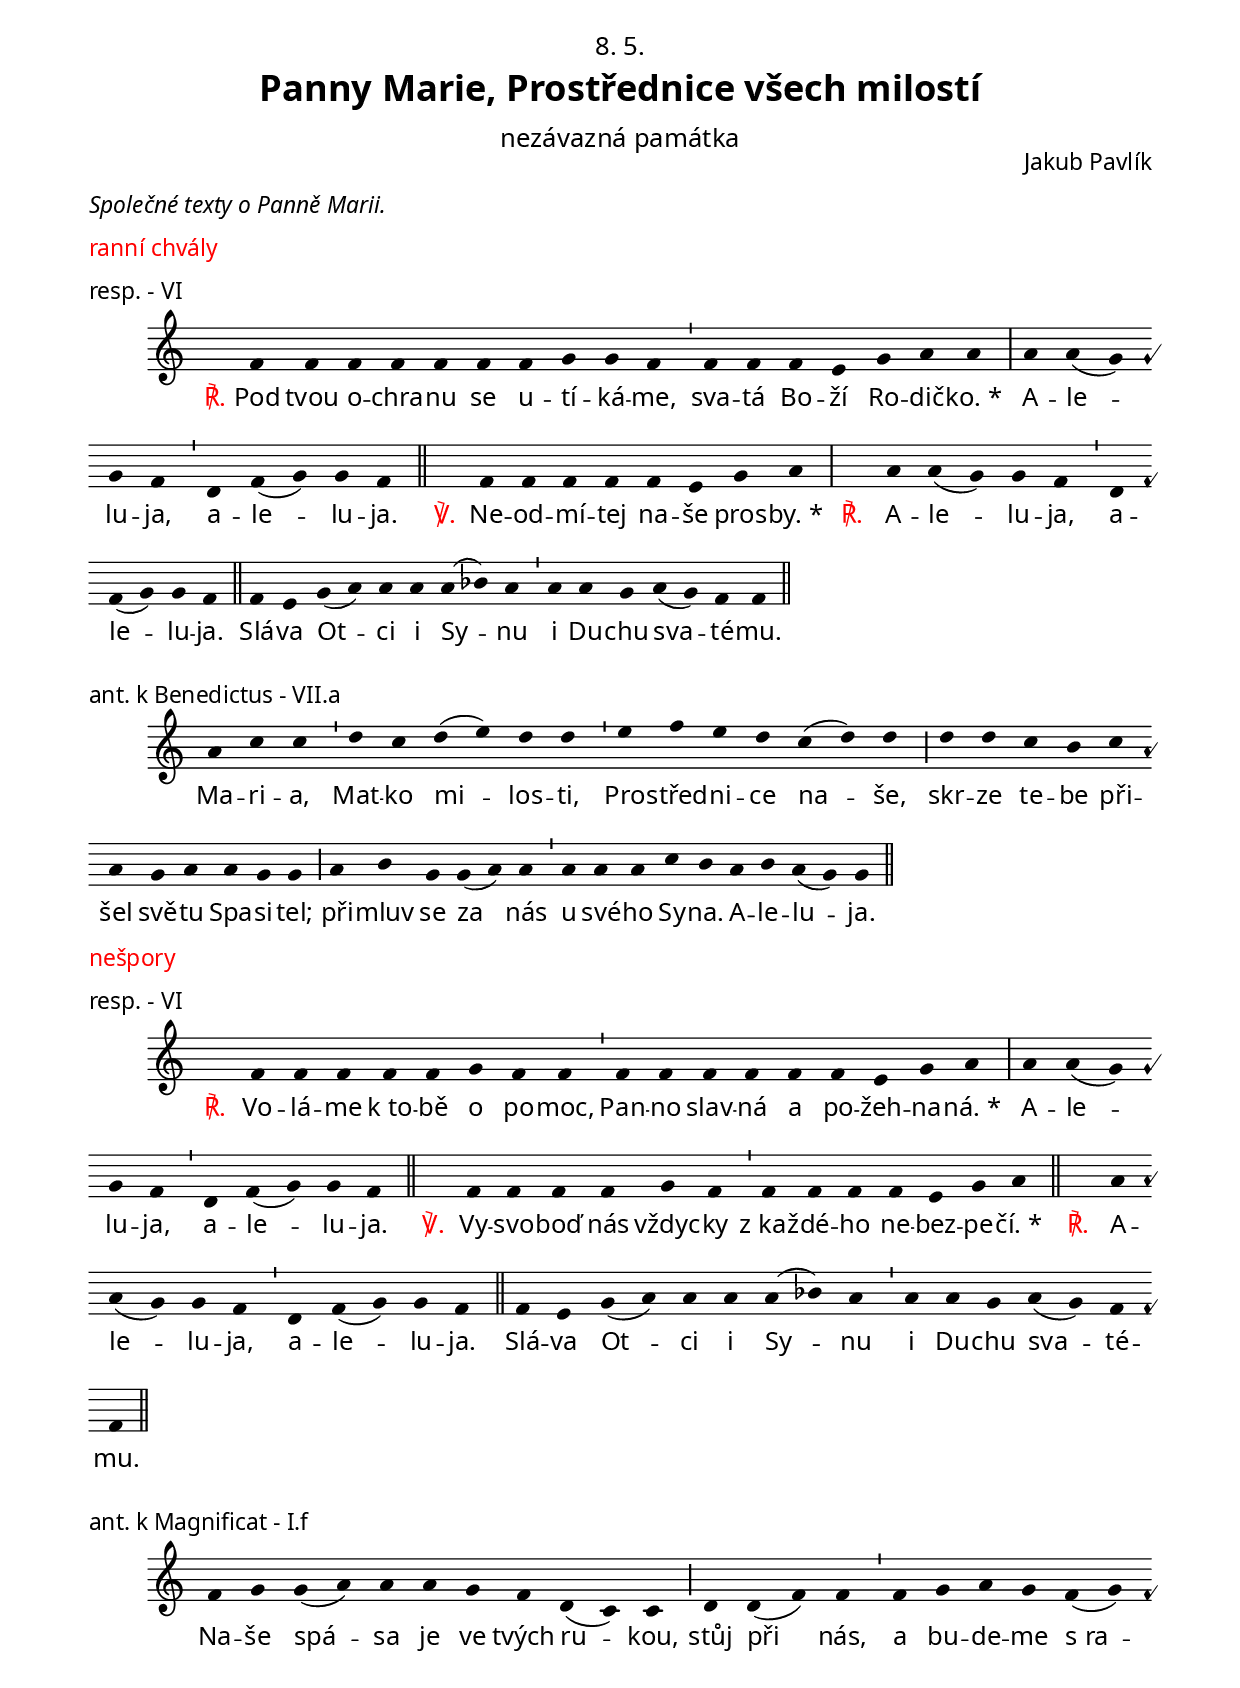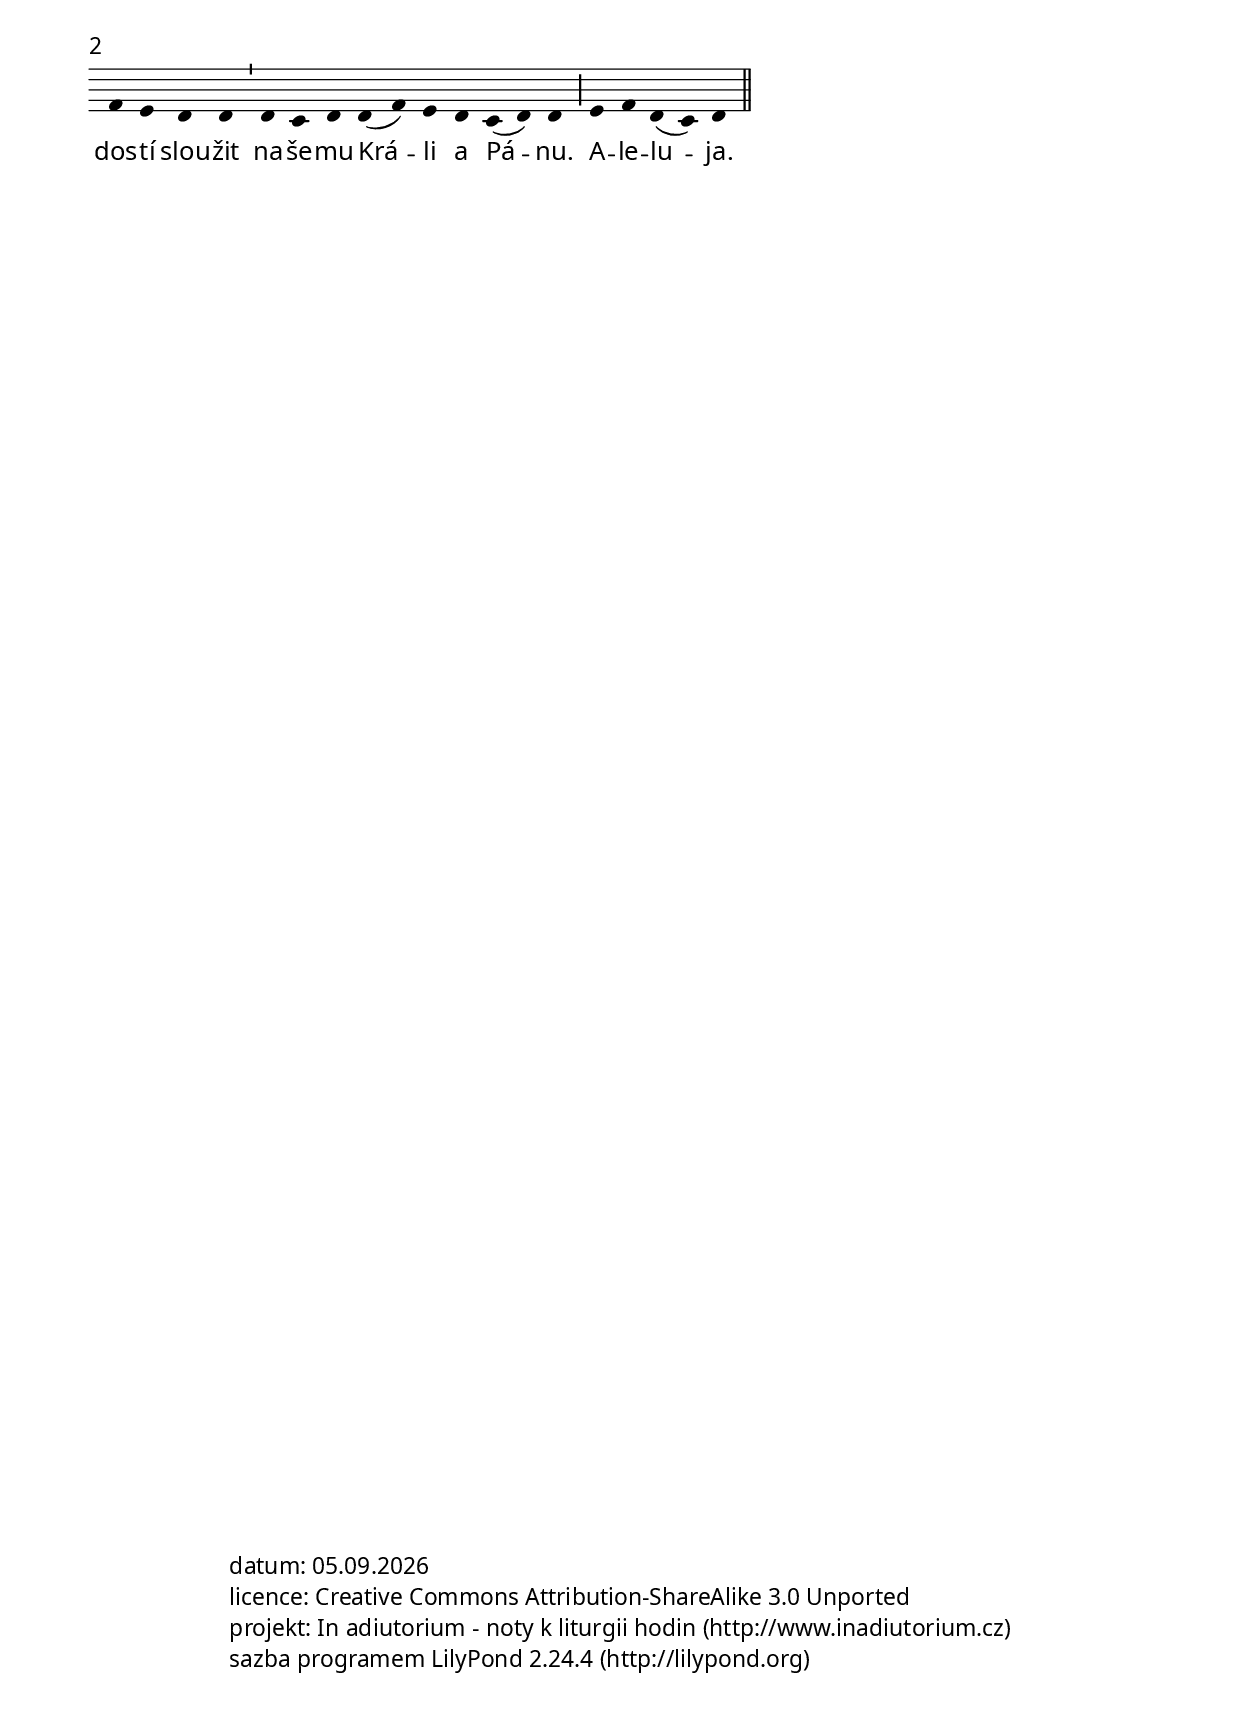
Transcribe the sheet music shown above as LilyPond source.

\version "2.19.16"

\include "../spolecne.ly"
\include "../dilyresponsorii.ly"

\header {
  title = \markup\titleSvatek
            "Panny Marie, Prostřednice všech milostí"
            "nezávazná památka"
            "8. 5."
  composer = "Jakub Pavlík"
}

\markup\communia #'(#:maria)

\markup {\nadpisHodinka {"ranní chvály"}}

\score {
  \relative c' {
    \choralniRezim

    % R
    \neviditelna f
    f4 f f f f f f g g f \barMin
    f f f e g a a \barMax
    \respVIalelujaResponsum \barFinalis
    % V
    \neviditelna f
    f4 f f f f e g a \barMax
    % R
    \neviditelna a
    \respVIalelujaResponsum \barFinalis
    % Slava
    \respVIalelujaDoxologie \barFinalis
  }
  \addlyrics {
    \Response Pod tvou o -- chra -- nu se u -- tí -- ká -- me,
    sva -- tá Bo -- ží Ro -- dič -- ko._*
    \textRespAleluja
    \Verse Ne -- od -- mí -- tej na -- še pros -- by._*
    \Response \textRespAleluja
    \textRespDoxologie
  }
  \header {
    quid = "resp."
    modus = "VI"
    id = "rch-r"
    piece = \markup {\sestavTitulekResp}
  }
}

\score {
  \relative c'' {
    \choralniRezim
    a4 c c \barMin
    d c d( e) d d \barMin
    e f e d c( d) d \barMaior
    d d c b
    c a g a a g g \barMaior
    a b g g( a) a \barMin
    a a a c b
    a b a( g) g \barFinalis
  }
  \addlyrics {
    Ma -- ri -- a,
    Mat -- ko mi -- los -- ti,
    Pro -- střed -- ni -- ce na -- še,
    skr -- ze te -- be
    při -- šel svě -- tu Spa -- si -- tel;
    při -- mluv se za nás
    u své -- ho Sy -- na.
    A -- le -- lu -- ja.
  }
  \header {
    quid = "ant. k Benedictus"
    modus = "VII"
    differentia = "a"
    psalmus = ""
    id = "rch-aben"
    piece = \markup {\sestavTitulekBezZalmu}
  }
}

\markup {\nadpisHodinka {"nešpory"}}

\score {
  \relative c' {
    \choralniRezim

    % R
    \neviditelna f
    f4 f f f f g f f \barMin
    f f f f f f e g a \barMax
    \respVIalelujaResponsum \barFinalis
    % V
    \neviditelna f
    f4 f f f g f \barMin
    f f f f e g a \barFinalis
    % R
    \neviditelna a
    \respVIalelujaResponsum \barFinalis
    % Slava
    \respVIalelujaDoxologie \barFinalis
  }
  \addlyrics {
    \Response Vo -- lá -- me k_to -- bě o po -- moc,
    Pan -- no slav -- ná a po -- žeh -- na -- ná._*
    \textRespAleluja
    \Verse Vy -- svo -- boď nás vždyc -- ky
    z_kaž -- dé -- ho ne -- bez -- pe -- čí._*
    \Response \textRespAleluja
    \textRespDoxologie
  }
  \header {
    quid = "resp."
    modus = "VI"
    id = "ne-r"
    piece = \markup {\sestavTitulekResp}
  }
}

\score {
  \relative c' {
    \choralniRezim
    f4 g g( a) a a g f d( c) c \barMaior
    d d( f) f \barMin
    f g a g f( g) f e d d \barMin
    d c d d( f) e d c( d) d \barMaior
    e f d( c) d \barFinalis
  }
  \addlyrics {
    Na -- še spá -- sa je ve tvých ru -- kou,
    stůj při nás,
    a bu -- de -- me s_ra -- dos -- tí slou -- žit
    na -- še -- mu Krá -- li a Pá -- nu.
    A -- le -- lu -- ja.
  }
  \header {
    quid = "ant. k Magnificat"
    modus = "I"
    differentia = "f"
    psalmus = ""
    id = "ne-amag"
    piece = \markup {\sestavTitulekBezZalmu}
  }
}